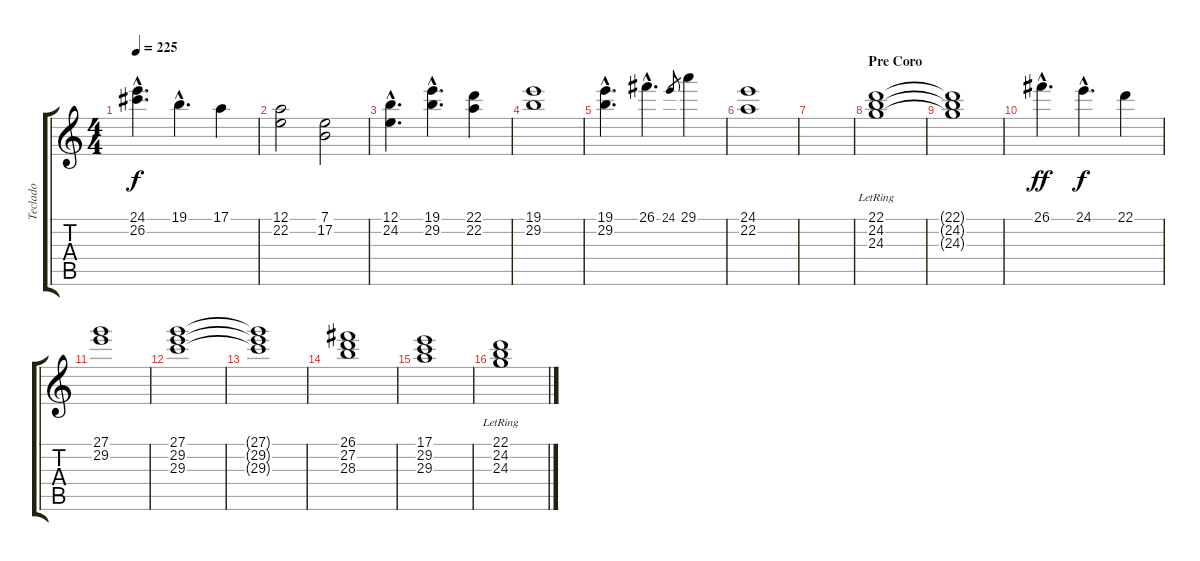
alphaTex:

\track ("Teclado" "Teclado") {instrument drawbarorgan}
\staff {score tabs}
\tuning (E4 B3 G3 D3 A2 E2) {hide}
\ts (4 4)
\tempo 225
\clef g2
\ks c
(24.1{hac} 26.2{hac}).4{d dy f} 19.1{hac}.4{d} 17.1.4 |
(12.1 22.2).2 (7.1 17.2).2 |
(12.1{hac} 24.2{hac}).4{d} (19.1{hac} 29.2{hac}).4{d} (22.1 22.2).4 |
(19.1 29.2).1 |
(19.1{hac} 29.2{hac}).4{d} 26.1{hac}.4{d} 24.1.8{gr} 29.1.4 |
(24.1 22.2).1 |
|
\section ("" "Pre Coro")
(22.1{lr} 24.2{lr} 24.3{lr}).1{volume 16 instrument musicbox} |
(22.1{t} 24.2{t} 24.3{t}).1 |
26.1{hac}.4{d dy ff} 24.1{hac}.4{d dy f} 22.1.4 |
(27.1 29.2).1 |
(27.1 29.2 29.3).1 |
(27.1{t} 29.2{t} 29.3{t}).1 |
(26.1 27.2 28.3).1 |
(17.1 29.2 29.3).1 |
(22.1{lr} 24.2{lr} 24.3{lr}).1
